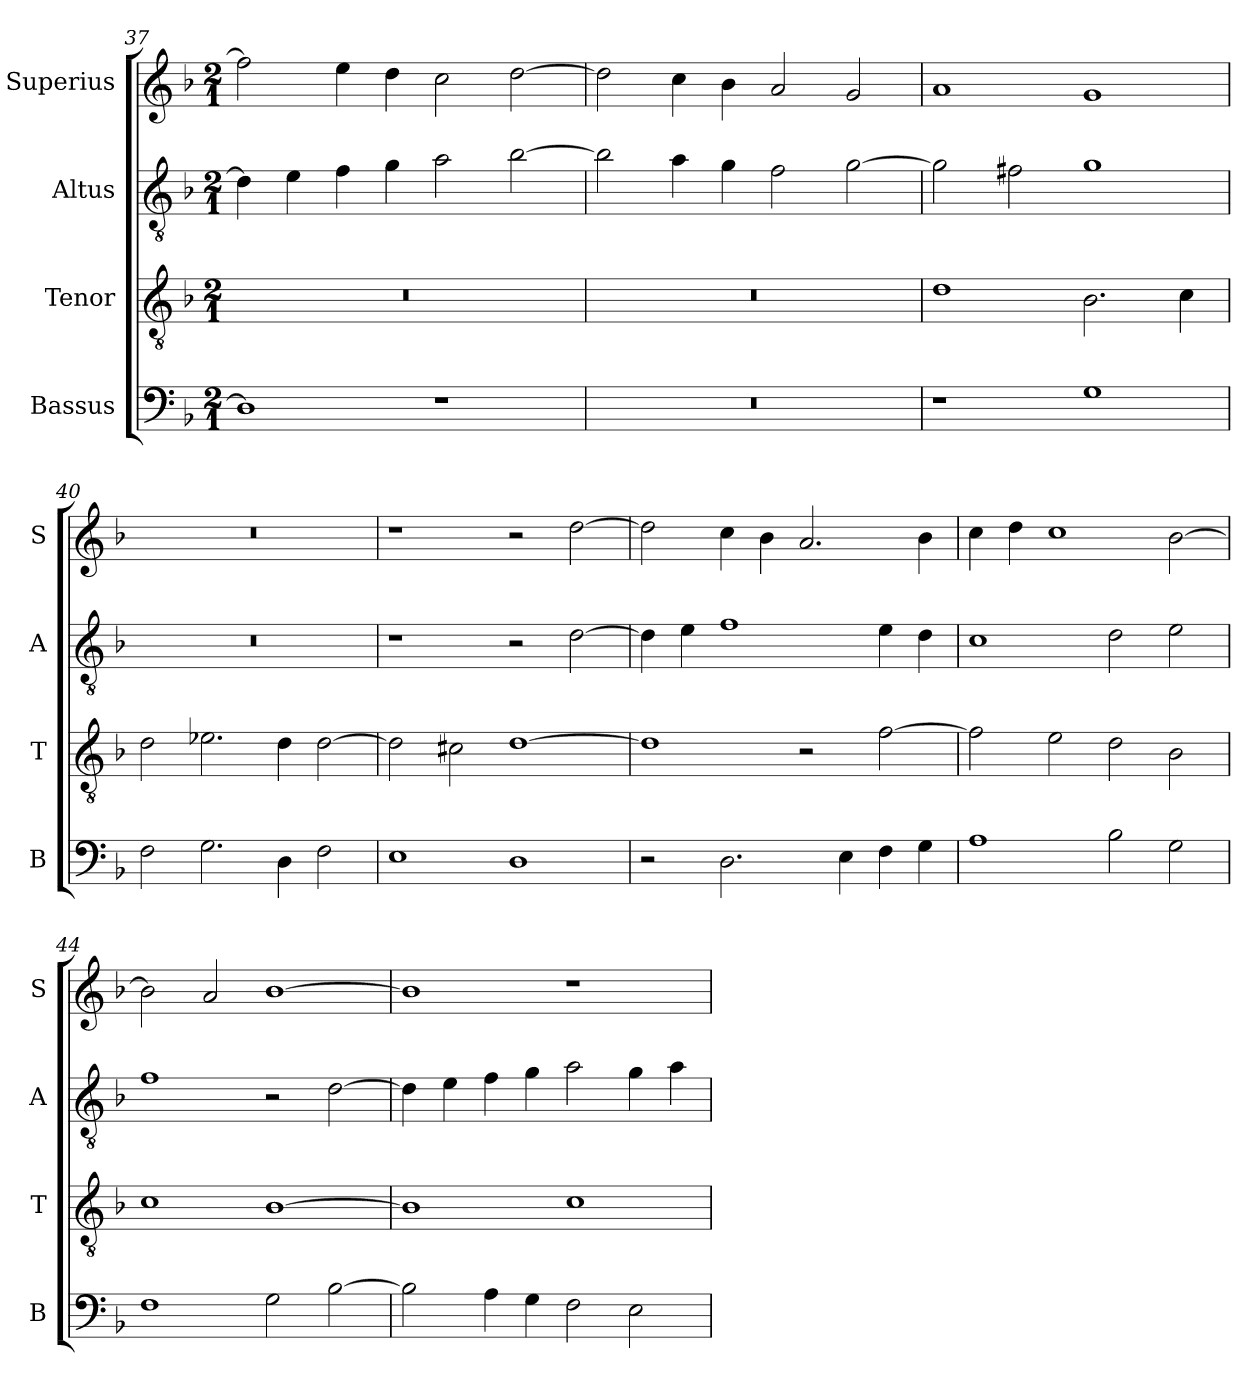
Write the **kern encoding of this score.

**kern	**kern	**kern	**kern
*part4	*part3	*part2	*part1
*staff4	*staff3	*staff2	*staff1
*I"Bassus	*I"Tenor	*I"Altus	*I"Superius
*I'B	*I'T	*I'A	*I'S
*clefF4	*clefGv2	*clefGv2	*clefG2
*k[b-]	*k[b-]	*k[b-]	*k[b-]
*F:	*F:	*F:	*F:
*M2/1	*M2/1	*M2/1	*M2/1
=37	=37	=37	=37
1D]	0r	4d]	2ff]
.	.	4e	.
.	.	4f	4ee
.	.	4g	4dd
1r	.	2a	2cc
.	.	[2b-	[2dd
=38	=38	=38	=38
0r	0r	2b-]	2dd]
.	.	4a	4cc
.	.	4g	4b-
.	.	2f	2a
.	.	[2g	2g
=39	=39	=39	=39
1r	1d	2g]	1a
.	.	2f#X	.
1G	2.B-	1g	1g
.	4c	.	.
=40	=40	=40	=40
2F	2d	0r	0r
2.G	2.e-X	.	.
4D	4d	.	.
2F	[2d	.	.
=41	=41	=41	=41
1E	2d]	1r	1r
.	2c#X	.	.
1D	[1d	2r	2r
.	.	[2d	[2dd
=42	=42	=42	=42
2r	1d]	4d]	2dd]
.	.	4e	.
2.D	.	1f	4cc
.	.	.	4b-
.	2r	.	2.a
4E	.	.	.
4F	[2f	4e	.
4G	.	4d	4b-
=43	=43	=43	=43
1A	2f]	1c	4cc
.	.	.	4dd
.	2e	.	1cc
2B-	2d	2d	.
2G	2B-	2e	[2b-
=44	=44	=44	=44
1F	1c	1f	2b-]
.	.	.	2a
2G	[1B-	2r	[1b-
[2B-	.	[2d	.
=45	=45	=45	=45
2B-]	1B-]	4d]	1b-]
.	.	4e	.
4A	.	4f	.
4G	.	4g	.
2F	1c	2a	1r
2E	.	4g	.
.	.	4a	.
=	=	=	=
*-	*-	*-	*-
